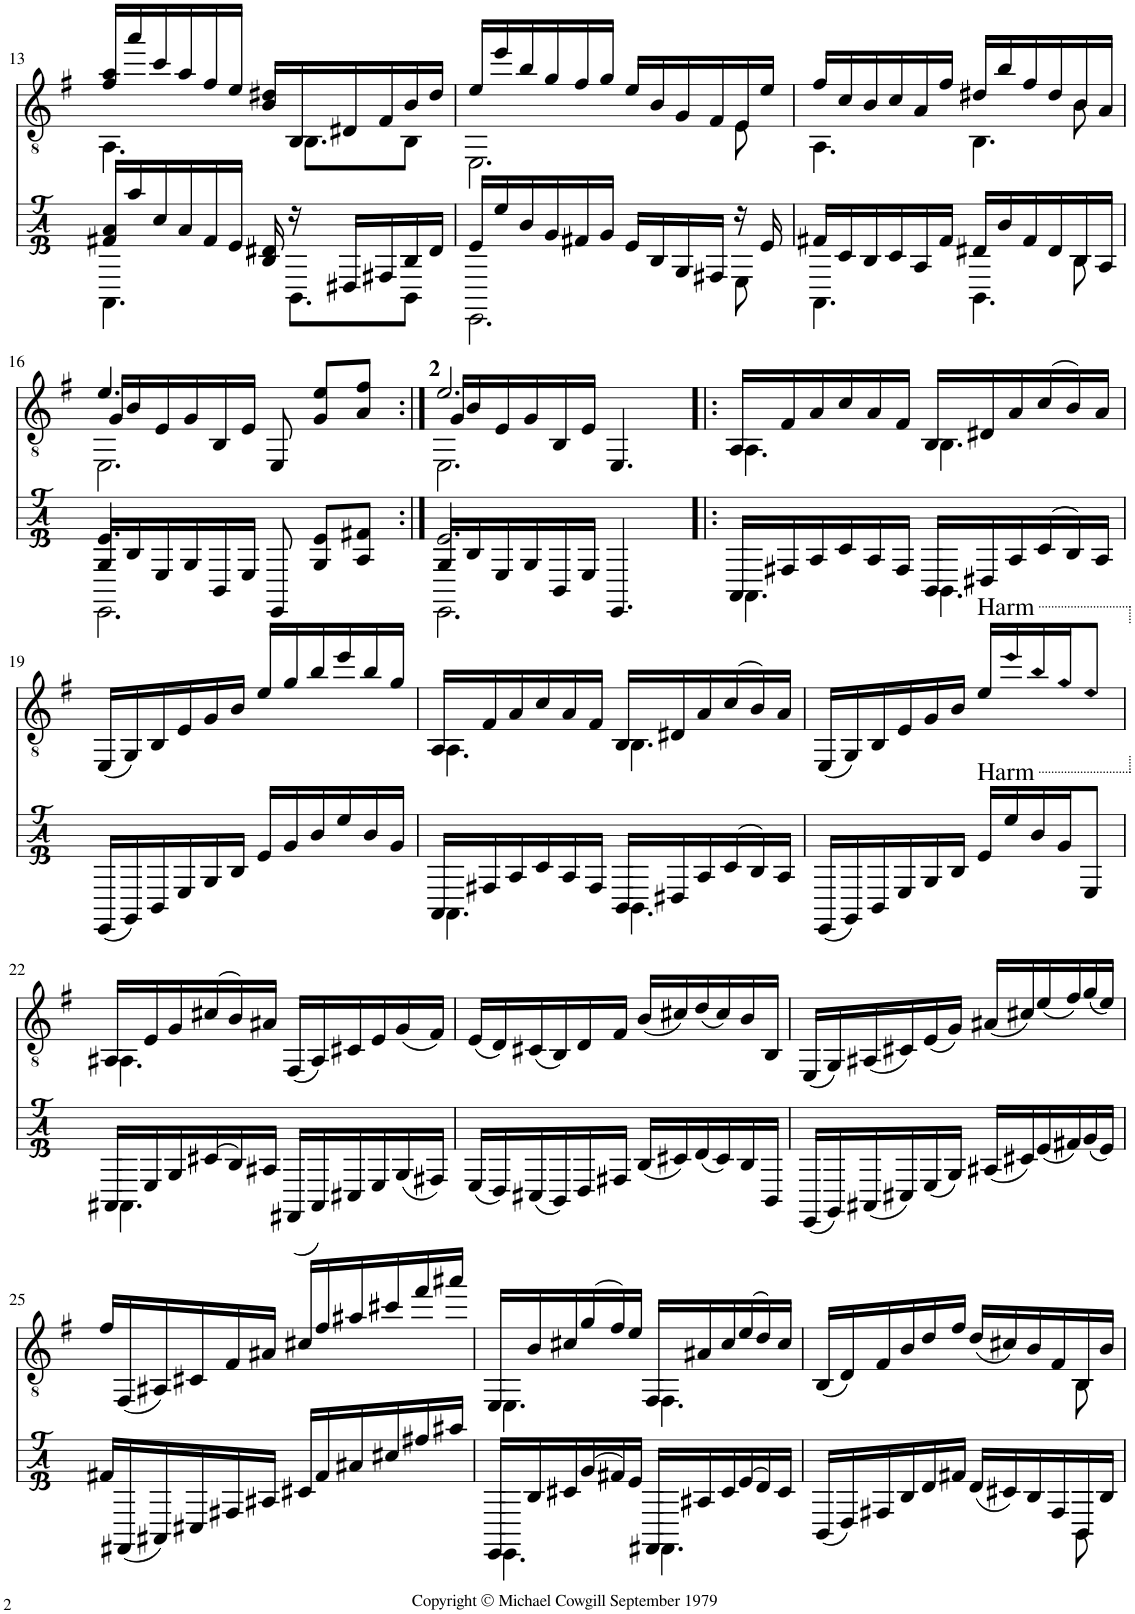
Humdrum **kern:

**kern	**kern
*part2	*part1
*staff2	*staff1
*I"Acoustic Guitar	*I"Acoustic Guitar
*I'Ac Gtr	*I'Ac Gtr
!!LO:PB:g=z
*	*clefGv2
*k[]	*k[f#]
*M6/8	*M6/8
=13	=13
*^	*^
16f#X/ 16a/LL	4.AA\	16f#/ 16a/LL	4.AA\
16aa/	.	16aa/	.
16cc/	.	16cc/	.
16a/	.	16a/	.
16f#/	.	16f#/	.
16e/JJ	.	16e/JJ	.
16B/ 16d#X/	16ryy	16B/ 16d#X/LL	16ryy
16r	8.BB\L	16BB/	8.BB\L
16D#X/LL	.	16D#X/	.
16F#X/	.	16F#/	.
16B/	8BB\J	16B/	8BB\J
16d#/JJ	.	16d#/JJ	.
=14	=14	=14	=14
*	*^	*	*^
16e/LL	2.EE\	8ryy	16e/LL	2.EE\	8ryy
16ee/	.	.	16ee/	.	.
*	*v	*v	*	*	*
*	*	*	*v	*v
16b/	.	16b/	.
16g/	.	16g/	.
16f#X/	.	16f#/	.
16g/JJ	.	16g/JJ	.
16e/LL	.	16e/LL	.
16B/	.	16B/	.
16G/	.	16G/	.
16F#X/JJ	.	16F#/	.
*	*^	*	*^
16r	.	8E\	16E/	.	8E\
16e/	.	.	16e/JJ	.	.
=15	=15	=15	=15	=15	=15
16f#X/LL	4.AA\	8ryy	16f#/LL	4.AA\	8ryy
16c/	.	.	16c/	.	.
*	*v	*v	*	*	*
*	*	*	*v	*v
16B/	.	16B/	.
16c/	.	16c/	.
16A/	.	16A/	.
16f#/JJ	.	16f#/JJ	.
16d#X/LL	4.BB\	16d#X/LL	4.BB\
16b/	.	16b/	.
16f#/	.	16f#/	.
16d#/	.	16d#/	.
*	*^	*	*^
16B/	.	8B\	16B/	.	8B\
16A/JJ	.	.	16A/JJ	.	.
!!LO:LB:g=z	!!	!!
=16	=16	=16	=16	=16	=16
4.e/	2.EE\	16G/LL	4.e/	2.EE\	16G/LL
.	.	16B/	.	.	16B/
.	.	16E/	.	.	16E/
.	.	16G/	.	.	16G/
.	.	16BB/	.	.	16BB/
.	.	16E/JJ	.	.	16E/JJ
8ryy	.	8EE/	8ryy	.	8EE/
8G/ 8e/L	.	4ryy	8G/ 8e/L	.	4ryy
8A/ 8f#X/J	.	.	8A/ 8f#/J	.	.
=17:|!	=17:|!	=17:|!	=17:|!	=17:|!	=17:|!
2.e/	2.EE\	16G/LL	2.e/	2.EE\	16G/LL
.	.	16B/	.	.	16B/
.	.	16E/	.	.	16E/
.	.	16G/	.	.	16G/
.	.	16BB/	.	.	16BB/
.	.	16E/JJ	.	.	16E/JJ
.	.	4.EE/	.	.	4.EE/
*	*v	*v	*	*	*
*	*	*	*v	*v
=18!|:	=18!|:	=18!|:	=18!|:
16AA/LL	4.AA\	16AA/LL	4.AA\
16F#X/	.	16F#/	.
16A/	.	16A/	.
16c/	.	16c/	.
16A/	.	16A/	.
16F#/JJ	.	16F#/JJ	.
16BB/LL	4.BB\	16BB/LL	4.BB\
16D#X/	.	16D#X/	.
16A/	.	16A/	.
(16c/	.	(16c/	.
16B/)	.	16B/)	.
16A/JJ	.	16A/JJ	.
*v	*v	*	*
*	*v	*v
!!LO:LB:g=z
=19	=19
(16EE/LL	(16EE/LL
16GG/)	16GG/)
16BB/	16BB/
16E/	16E/
16G/	16G/
16B/JJ	16B/JJ
16e/LL	16e/LL
16g/	16g/
16b/	16b/
16ee/	16ee/
16b/	16b/
16g/JJ	16g/JJ
=20	=20
*^	*^
16AA/LL	4.AA\	16AA/LL	4.AA\
16F#X/	.	16F#/	.
16A/	.	16A/	.
16c/	.	16c/	.
16A/	.	16A/	.
16F#/JJ	.	16F#/JJ	.
16BB/LL	4.BB\	16BB/LL	4.BB\
16D#X/	.	16D#X/	.
16A/	.	16A/	.
(16c/	.	(16c/	.
16B/)	.	16B/)	.
16A/JJ	.	16A/JJ	.
*v	*v	*	*
*	*v	*v
=21	=21
(16EE/LL	(16EE/LL
16GG/)	16GG/)
16BB/	16BB/
16E/	16E/
16G/	16G/
16B/JJ	16B/JJ
!	!LO:TX:a:t=Harm
!	!LO:TX:b:t=Harm
16e/LL	16e/LL
16ee/	16ee/
16b/	16b/
16g/J	16g/J
8E/J	8e/J
!!LO:LB:g=z
=22	=22
*^	*^
16AA#X/LL	4.AA#\	16AA#X/LL	4.AA#X\
16E/	.	16E/	.
16G/	.	16G/	.
(16c#X/	.	(16c#X/	.
16B/)	.	16B/)	.
16A#X/JJ	.	16A#X/JJ	.
(16FF#X/LL	4.ryy	(16FF#/LL	4.ryy
16AA#/)	.	16AA#/)	.
16C#X/	.	16C#X/	.
16E/	.	16E/	.
(16G/	.	(16G/	.
16F#X/JJ)	.	16F#/JJ)	.
*v	*v	*	*
*	*v	*v
=23	=23
(16E/LL	(16E/LL
16D/)	16D/)
(16C#X/	(16C#X/
16BB/)	16BB/)
16D/	16D/
16F#X/JJ	16F#/JJ
(16B/LL	(16B/LL
16c#X/)	16c#X/)
(16d/	(16d/
16c#/)	16c#/)
16B/	16B/
16BB/JJ	16BB/JJ
=24	=24
(16EE/LL	(16EE/LL
16GG/)	16GG/)
(16AA#X/	(16AA#X/
16C#X/)	16C#X/)
(16E/	(16E/
16G/JJ)	16G/JJ)
(16A#X/LL	(16A#X/LL
16c#X/)	16c#X/)
(16e/	(16e/
16f#X/)	16f#/)
(16g/	(16g/
16e/JJ)	16e/JJ)
!!LO:LB:g=z
=25	=25
16f#X/LL	16f#/LL
(16FF#X/	(16FF#/
16AA#X/)	16AA#X/)
16C#X/	16C#X/
16F#X/	16F#/
16A#X/JJ	16A#X/JJ
16c#X/LL	16c#X/LL
16f#/	16f#/
16a#X/	16a#X/
16cc#X/	16cc#X/
16ff#X/	16ff#/
16aa#X/JJ	16aa#X/JJ
=26	=26
*^	*^
16EE/LL	4.EE\	16EE/LL	4.EE\
16B/	.	16B/	.
16c#X/	.	16c#X/	.
(16g/	.	(16g/	.
16f#X/)	.	16f#/)	.
16e/JJ	.	16e/JJ	.
16FF#X/LL	4.FF#\	16FF#/LL	4.FF#\
16A#X/	.	16A#X/	.
16c#/	.	16c#/	.
(16e/	.	(16e/	.
16d/)	.	16d/)	.
16c#/JJ	.	16c#/JJ	.
=27	=27	=27	=27
(16BB/LL	8ryy	(16BB/LL	8ryy
16D/)	.	16D/)	.
*v	*v	*	*
*	*v	*v
16F#X/	16F#/
16B/	16B/
16d/	16d/
16f#X/JJ	16f#/JJ
(16d/LL	(16d/LL
16c#X/)	16c#X/)
16B/	16B/
16F#/	16F#/
*^	*^
16BB/	8BB\	16BB/	8BB\
16B/JJ	.	16B/JJ	.
*v	*v	*	*
*	*v	*v
=	=
*-	*-
